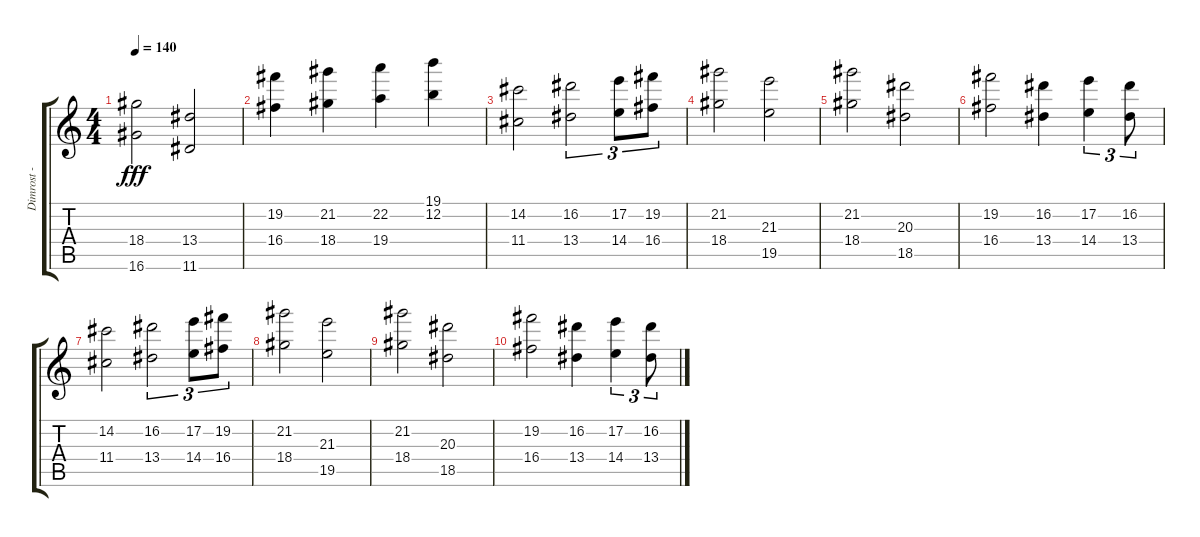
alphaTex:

\track ("Dimrost - High Strings" "Dimrost - ") {instrument stringensemble1}
\staff {score tabs}
\tuning (E5 B4 G4 D4 A3 E3) {hide}
\ts (4 4)
\tempo 140
\clef g2
\ks c
(18.4 16.6).2{dy fff} (13.4 11.6).2 |
(19.2 16.4).4 (21.2 18.4).4 (22.2 19.4).4 (19.1 12.2).4 |
(14.2 11.4).2 (16.2 13.4).2{tu (3 2)} (17.2 14.4).8{tu (3 2)} (19.2 16.4).8{tu (3 2)} |
(21.2 18.4).2 (21.3 19.5).2 |
(21.2 18.4).2 (20.3 18.5).2 |
(19.2 16.4).2 (16.2 13.4).4 (17.2 14.4).4{tu (3 2)} (16.2 13.4).8{tu (3 2)} |
(14.2 11.4).2{volume 0} (16.2 13.4).2{tu (3 2)} (17.2 14.4).8{tu (3 2)} (19.2 16.4).8{tu (3 2)} |
(21.2 18.4).2 (21.3 19.5).2 |
(21.2 18.4).2 (20.3 18.5).2 |
(19.2 16.4).2 (16.2 13.4).4 (17.2 14.4).4{tu (3 2)} (16.2 13.4).8{tu (3 2)}
